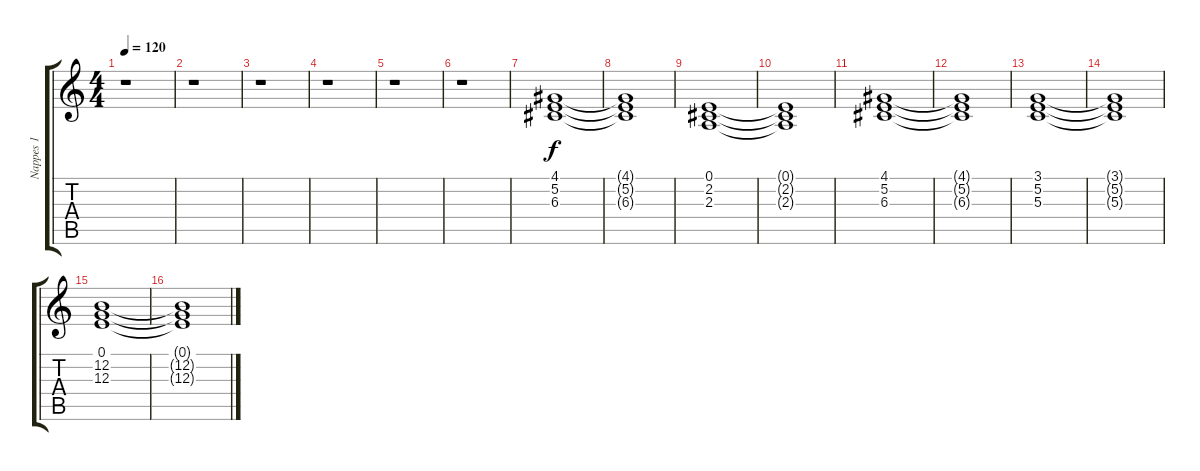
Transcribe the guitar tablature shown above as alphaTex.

\track ("Nappes 1" "Nappes 1") {instrument synthstrings2}
\staff {score tabs}
\tuning (E4 B3 G3 D3 A2 E2) {hide}
\ts (4 4)
\tempo 120
\clef g2
\ks c
r.1{dy f} |
r.1 |
r.1 |
r.1 |
r.1 |
r.1 |
(4.1 5.2 6.3).1 |
(4.1{t} 5.2{t} 6.3{t}).1 |
(0.1 2.2 2.3).1 |
(0.1{t} 2.2{t} 2.3{t}).1 |
(4.1 5.2 6.3).1 |
(4.1{t} 5.2{t} 6.3{t}).1 |
(3.1 5.2 5.3).1 |
(3.1{t} 5.2{t} 5.3{t}).1 |
(0.1 12.2 12.3).1 |
(0.1{t} 12.2{t} 12.3{t}).1
